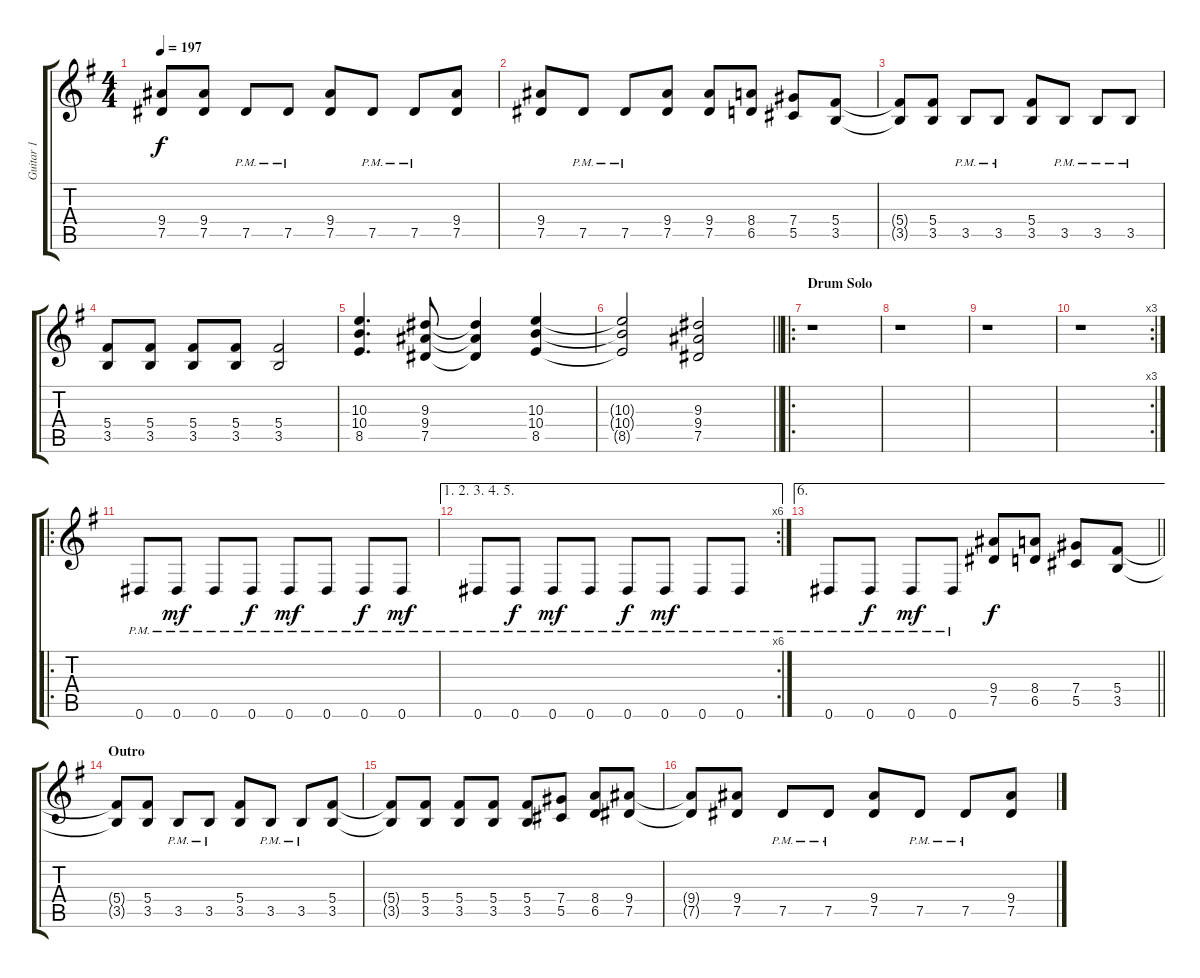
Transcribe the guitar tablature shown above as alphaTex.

\track ("Guitar 1" "Guitar 1") {instrument distortionguitar}
\staff {score tabs}
\tuning (Eb4 Bb3 Gb3 Db3 Ab2 Eb2) {hide}
\ts (4 4)
\tempo 197
\clef g2
\ks g
(9.4{t} 7.5{t}).8{dy f} (9.4 7.5).8 7.5{pm}.8 7.5{pm}.8 (9.4 7.5).8 7.5{pm}.8 7.5{pm}.8 (9.4 7.5).8 |
(9.4 7.5).8 7.5{pm}.8 7.5{pm}.8 (9.4 7.5).8 (9.4 7.5).8 (8.4 6.5).8 (7.4 5.5).8 (5.4 3.5).8 |
(5.4{t} 3.5{t}).8 (5.4 3.5).8 3.5{pm}.8 3.5{pm}.8 (5.4 3.5).8 3.5{pm}.8 3.5{pm}.8 3.5{pm}.8 |
(5.4 3.5).8 (5.4 3.5).8 (5.4 3.5).8 (5.4 3.5).8 (5.4 3.5).2 |
(10.3 10.4 8.5).4{d} (9.3 9.4 7.5).8 (9.3{t} 9.4{t} 7.5{t}).4 (10.3 10.4 8.5).4 |
\barLineRight lightlight
(10.3{t} 10.4{t} 8.5{t}).2 (9.3 9.4 7.5).2 |
\ro
\section ("" "Drum Solo")
r.1 |
r.1 |
r.1 |
\rc 3
r.1 |
\ro
0.6{pm}.8{instrument overdrivenguitar} 0.6{pm}.8{dy mf} 0.6{pm}.8 0.6{pm}.8{dy f} 0.6{pm}.8{dy mf} 0.6{pm}.8 0.6{pm}.8{dy f} 0.6{pm}.8{dy mf} |
\ae (1 2 3 4 5)
\rc 6
0.6{pm}.8 0.6{pm}.8{dy f} 0.6{pm}.8{dy mf} 0.6{pm}.8 0.6{pm}.8{dy f} 0.6{pm}.8{dy mf} 0.6{pm}.8 0.6{pm}.8 |
\ae 6
\barLineRight lightlight
0.6{pm}.8 0.6{pm}.8{dy f} 0.6{pm}.8{dy mf} 0.6{pm}.8 (9.4 7.5).8{dy f instrument distortionguitar} (8.4 6.5).8 (7.4 5.5).8 (5.4 3.5).8 |
\section ("" "Outro")
(5.4{t} 3.5{t}).8 (5.4 3.5).8 3.5{pm}.8 3.5{pm}.8 (5.4 3.5).8 3.5{pm}.8 3.5{pm}.8 (5.4 3.5).8 |
(5.4{t} 3.5{t}).8 (5.4 3.5).8 (5.4 3.5).8 (5.4 3.5).8 (5.4 3.5).8 (7.4 5.5).8 (8.4 6.5).8 (9.4 7.5).8 |
(9.4{t} 7.5{t}).8 (9.4 7.5).8 7.5{pm}.8 7.5{pm}.8 (9.4 7.5).8 7.5{pm}.8 7.5{pm}.8 (9.4 7.5).8
